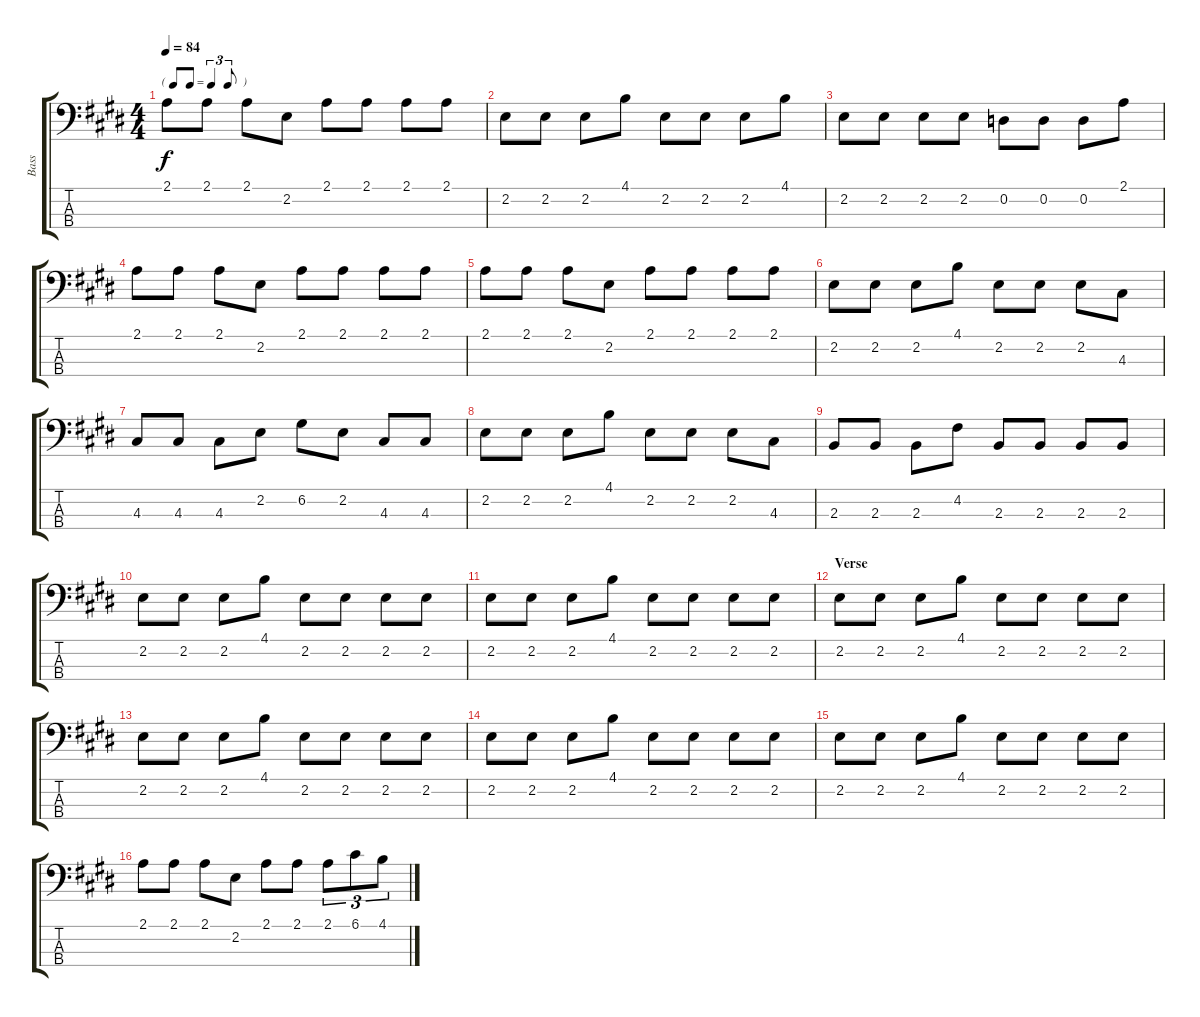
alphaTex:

\track ("Bass" "Bass") {instrument electricbassfinger}
\staff {score tabs}
\tuning (G2 D2 A1 E1) {hide}
\ts (4 4)
\tf triplet8th
\tempo 84
\clef f4
\ks e
2.1.8{dy f} 2.1.8 2.1.8 2.2.8 2.1.8 2.1.8 2.1.8 2.1.8 |
2.2.8 2.2.8 2.2.8 4.1.8 2.2.8 2.2.8 2.2.8 4.1.8 |
2.2.8 2.2.8 2.2.8 2.2.8 0.2.8 0.2.8 0.2.8 2.1.8 |
2.1.8 2.1.8 2.1.8 2.2.8 2.1.8 2.1.8 2.1.8 2.1.8 |
2.1.8 2.1.8 2.1.8 2.2.8 2.1.8 2.1.8 2.1.8 2.1.8 |
2.2.8 2.2.8 2.2.8 4.1.8 2.2.8 2.2.8 2.2.8 4.3.8 |
4.3.8 4.3.8 4.3.8 2.2.8 6.2.8 2.2.8 4.3.8 4.3.8 |
2.2.8 2.2.8 2.2.8 4.1.8 2.2.8 2.2.8 2.2.8 4.3.8 |
2.3.8 2.3.8 2.3.8 4.2.8 2.3.8 2.3.8 2.3.8 2.3.8 |
2.2.8 2.2.8 2.2.8 4.1.8 2.2.8 2.2.8 2.2.8 2.2.8 |
2.2.8 2.2.8 2.2.8 4.1.8 2.2.8 2.2.8 2.2.8 2.2.8 |
\section ("" "Verse")
2.2.8 2.2.8 2.2.8 4.1.8 2.2.8 2.2.8 2.2.8 2.2.8 |
2.2.8 2.2.8 2.2.8 4.1.8 2.2.8 2.2.8 2.2.8 2.2.8 |
2.2.8 2.2.8 2.2.8 4.1.8 2.2.8 2.2.8 2.2.8 2.2.8 |
2.2.8 2.2.8 2.2.8 4.1.8 2.2.8 2.2.8 2.2.8 2.2.8 |
2.1.8 2.1.8 2.1.8 2.2.8 2.1.8 2.1.8 2.1.8{tu (3 2)} 6.1.8{tu (3 2)} 4.1.8{tu (3 2)}
